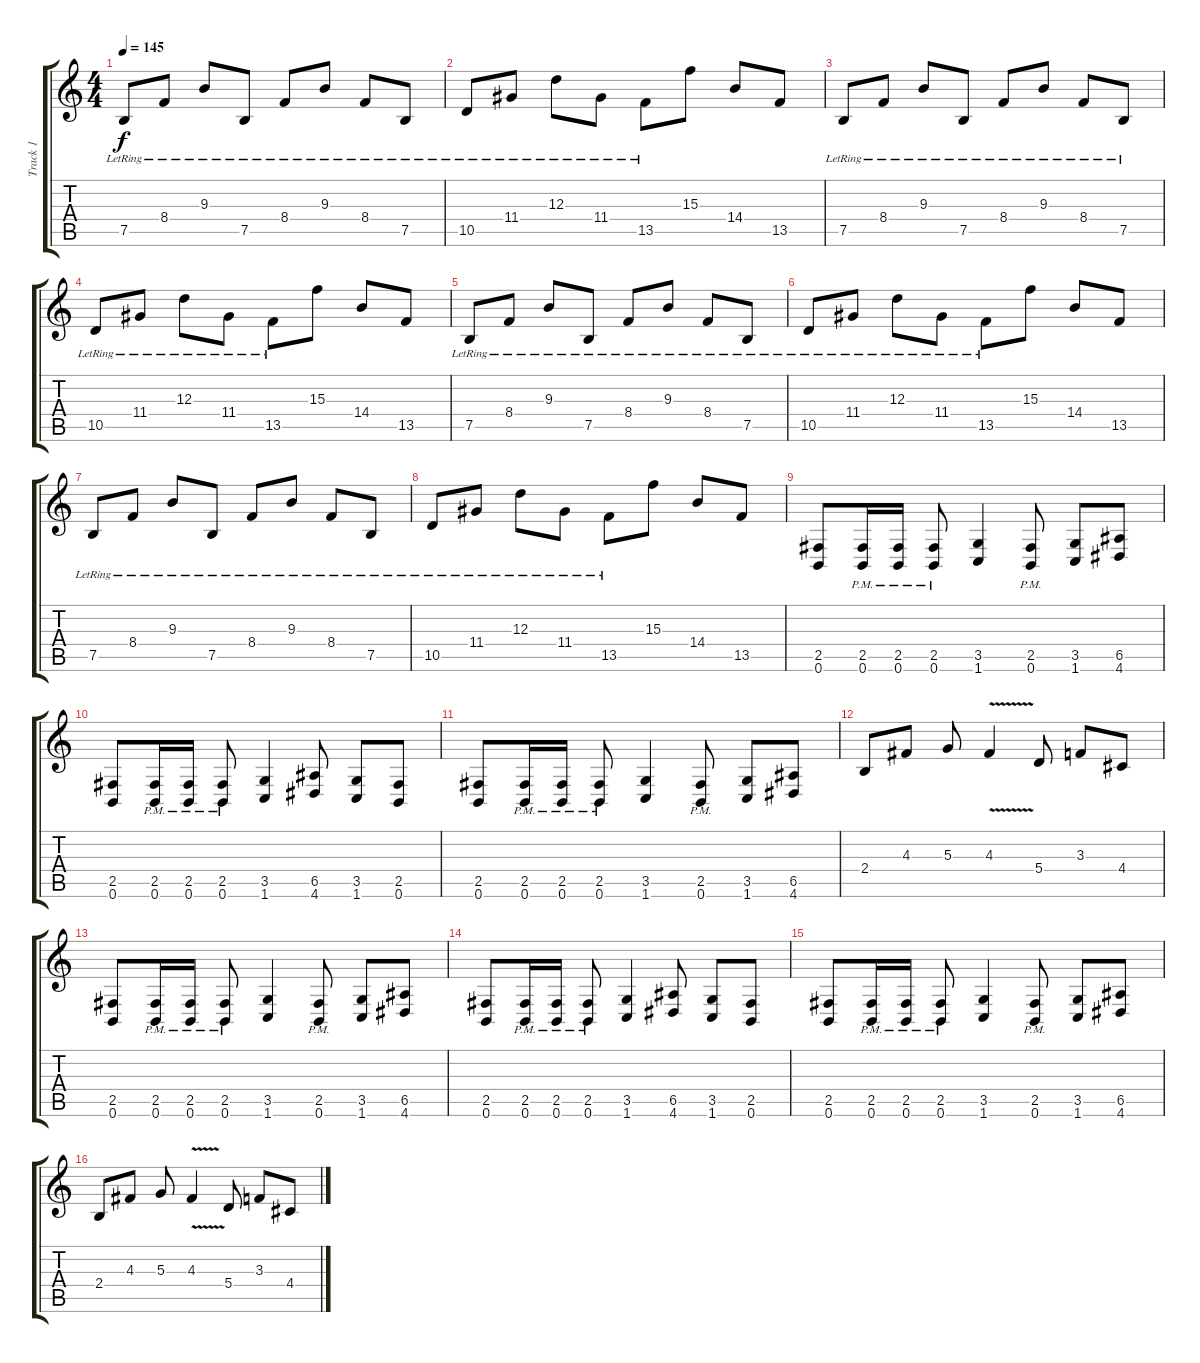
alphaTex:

\track ("Track 1" "Track 1") {instrument distortionguitar}
\staff {score tabs}
\tuning (B3 Gb3 D3 A2 E2 B1) {hide}
\ts (4 4)
\tempo 145
\clef g2
\ks c
7.5{lr}.8{dy f} 8.4{lr}.8 9.3{lr}.8 7.5{lr}.8 8.4{lr}.8 9.3{lr}.8 8.4{lr}.8 7.5{lr}.8 |
10.5{lr}.8 11.4{lr}.8 12.3{lr}.8 11.4{lr}.8 13.5{lr}.8 15.3.8 14.4.8 13.5.8 |
7.5{lr}.8 8.4{lr}.8 9.3{lr}.8 7.5{lr}.8 8.4{lr}.8 9.3{lr}.8 8.4{lr}.8 7.5{lr}.8 |
10.5{lr}.8 11.4{lr}.8 12.3{lr}.8 11.4{lr}.8 13.5{lr}.8 15.3.8 14.4.8 13.5.8 |
7.5{lr}.8 8.4{lr}.8 9.3{lr}.8 7.5{lr}.8 8.4{lr}.8 9.3{lr}.8 8.4{lr}.8 7.5{lr}.8 |
10.5{lr}.8 11.4{lr}.8 12.3{lr}.8 11.4{lr}.8 13.5{lr}.8 15.3.8 14.4.8 13.5.8 |
7.5{lr}.8 8.4{lr}.8 9.3{lr}.8 7.5{lr}.8 8.4{lr}.8 9.3{lr}.8 8.4{lr}.8 7.5{lr}.8 |
10.5{lr}.8 11.4{lr}.8 12.3{lr}.8 11.4{lr}.8 13.5{lr}.8 15.3.8 14.4.8 13.5.8 |
(2.5 0.6).8{instrument distortionguitar} (2.5{pm} 0.6{pm}).16 (2.5{pm} 0.6{pm}).16 (2.5{pm} 0.6{pm}).8 (3.5 1.6).4 (2.5{pm} 0.6{pm}).8 (3.5 1.6).8 (6.5 4.6).8 |
(2.5 0.6).8 (2.5 0.6{pm}).16 (2.5 0.6{pm}).16 (2.5{pm} 0.6{pm}).8 (3.5 1.6).4 (6.5 4.6).8 (3.5 1.6).8 (2.5 0.6).8 |
(2.5 0.6).8 (2.5{pm} 0.6{pm}).16 (2.5{pm} 0.6{pm}).16 (2.5{pm} 0.6{pm}).8 (3.5 1.6).4 (2.5{pm} 0.6{pm}).8 (3.5 1.6).8 (6.5 4.6).8 |
2.4.8 4.3.8 5.3.8 4.3{v}.4 5.4.8 3.3.8 4.4.8 |
(2.5 0.6).8 (2.5{pm} 0.6{pm}).16 (2.5{pm} 0.6{pm}).16 (2.5{pm} 0.6{pm}).8 (3.5 1.6).4 (2.5{pm} 0.6{pm}).8 (3.5 1.6).8 (6.5 4.6).8 |
(2.5 0.6).8 (2.5 0.6{pm}).16 (2.5 0.6{pm}).16 (2.5{pm} 0.6{pm}).8 (3.5 1.6).4 (6.5 4.6).8 (3.5 1.6).8 (2.5 0.6).8 |
(2.5 0.6).8 (2.5{pm} 0.6{pm}).16 (2.5{pm} 0.6{pm}).16 (2.5{pm} 0.6{pm}).8 (3.5 1.6).4 (2.5{pm} 0.6{pm}).8 (3.5 1.6).8 (6.5 4.6).8 |
2.4.8 4.3.8 5.3.8 4.3{v}.4 5.4.8 3.3.8 4.4.8
